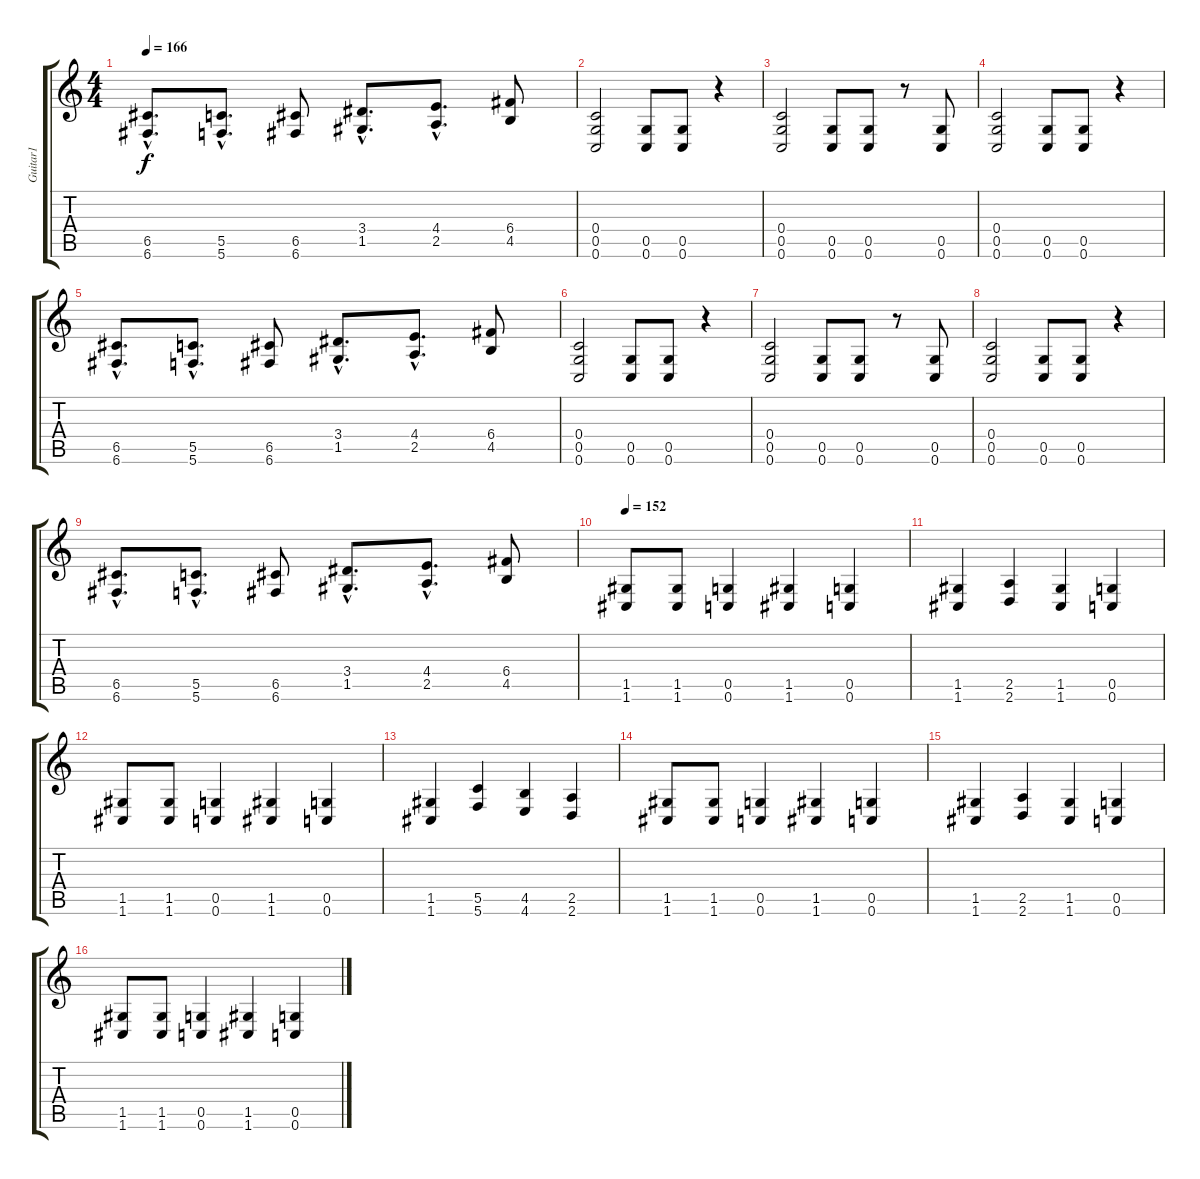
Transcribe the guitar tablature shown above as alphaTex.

\track ("Guitar1" "Guitar1") {instrument distortionguitar}
\staff {score tabs}
\tuning (D4 A3 F3 C3 G2 C2) {hide}
\ts (4 4)
\tempo 166
\clef g2
\ks c
(6.5{hac} 6.6{hac}).8{d dy f} (5.5{hac} 5.6{hac}).8{d} (6.5 6.6).8 (3.4{hac} 1.5{hac}).8{d} (4.4{hac} 2.5{hac}).8{d} (6.4 4.5).8 |
(0.4 0.5 0.6).2 (0.5 0.6).8 (0.5 0.6).8 r.4 |
(0.4 0.5 0.6).2 (0.5 0.6).8 (0.5 0.6).8 r.8 (0.5 0.6).8 |
(0.4 0.5 0.6).2 (0.5 0.6).8 (0.5 0.6).8 r.4 |
(6.5{hac} 6.6{hac}).8{d} (5.5{hac} 5.6{hac}).8{d} (6.5 6.6).8 (3.4{hac} 1.5{hac}).8{d} (4.4{hac} 2.5{hac}).8{d} (6.4 4.5).8 |
(0.4 0.5 0.6).2 (0.5 0.6).8 (0.5 0.6).8 r.4 |
(0.4 0.5 0.6).2 (0.5 0.6).8 (0.5 0.6).8 r.8 (0.5 0.6).8 |
(0.4 0.5 0.6).2 (0.5 0.6).8 (0.5 0.6).8 r.4 |
(6.5{hac} 6.6{hac}).8{d} (5.5{hac} 5.6{hac}).8{d} (6.5 6.6).8 (3.4{hac} 1.5{hac}).8{d} (4.4{hac} 2.5{hac}).8{d} (6.4 4.5).8 |
\tempo 152
(1.5 1.6).8 (1.5 1.6).8 (0.5 0.6).4 (1.5 1.6).4 (0.5 0.6).4 |
(1.5 1.6).4 (2.5 2.6).4 (1.5 1.6).4 (0.5 0.6).4 |
(1.5 1.6).8 (1.5 1.6).8 (0.5 0.6).4 (1.5 1.6).4 (0.5 0.6).4 |
(1.5 1.6).4 (5.5 5.6).4 (4.5 4.6).4 (2.5 2.6).4 |
(1.5 1.6).8 (1.5 1.6).8 (0.5 0.6).4 (1.5 1.6).4 (0.5 0.6).4 |
(1.5 1.6).4 (2.5 2.6).4 (1.5 1.6).4 (0.5 0.6).4 |
(1.5 1.6).8 (1.5 1.6).8 (0.5 0.6).4 (1.5 1.6).4 (0.5 0.6).4
